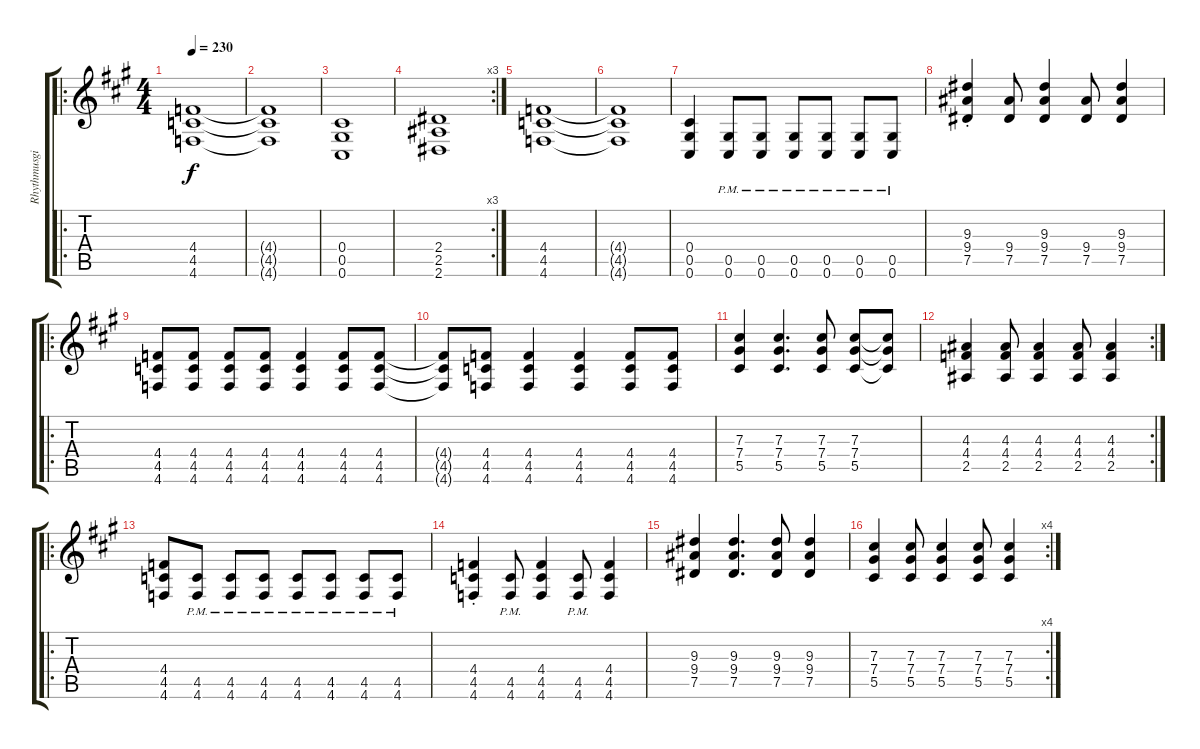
\track ("Rhythmusgit.1" "Rhythmusgi") {instrument distortionguitar}
\staff {score tabs}
\tuning (Eb4 Bb3 Gb3 Db3 Ab2 Db2) {hide}
\ro
\ts (4 4)
\tempo 230
\clef g2
\ks a
(4.4 4.5 4.6).1{dy f} |
(4.4{t} 4.5{t} 4.6{t}).1 |
(0.4 0.5 0.6).1 |
\rc 3
(2.4 2.5 2.6).1 |
(4.4 4.5 4.6).1 |
(4.4{t} 4.5{t} 4.6{t}).1 |
(0.4 0.5 0.6).4 (0.5{pm} 0.6{pm}).8 (0.5{pm} 0.6{pm}).8 (0.5{pm} 0.6{pm}).8 (0.5{pm} 0.6{pm}).8 (0.5{pm} 0.6{pm}).8 (0.5{pm} 0.6{pm}).8 |
(9.3{st} 9.4{st} 7.5{st}).4 (9.4 7.5).8 (9.3 9.4 7.5).4 (9.4 7.5).8 (9.3 9.4 7.5).4 |
\ro
(4.4 4.5 4.6).8 (4.4 4.5 4.6).8 (4.4 4.5 4.6).8 (4.4 4.5 4.6).8 (4.4 4.5 4.6).4 (4.4 4.5 4.6).8 (4.4 4.5 4.6).8 |
(4.4{t} 4.5{t} 4.6{t}).8 (4.4 4.5 4.6).8 (4.4 4.5 4.6).4 (4.4 4.5 4.6).4 (4.4 4.5 4.6).8 (4.4 4.5 4.6).8 |
(7.3 7.4 5.5).4 (7.3 7.4 5.5).4{d} (7.3 7.4 5.5).8 (7.3 7.4 5.5).8 (7.3{t} 7.4{t} 5.5{t}).8 |
\rc 2
(4.3 4.4 2.5).4 (4.3 4.4 2.5).8 (4.3 4.4 2.5).4 (4.3 4.4 2.5).8 (4.3 4.4 2.5).4 |
\ro
(4.4 4.5 4.6).8 (4.5{pm} 4.6{pm}).8 (4.5{pm} 4.6{pm}).8 (4.5{pm} 4.6{pm}).8 (4.5{pm} 4.6{pm}).8 (4.5{pm} 4.6{pm}).8 (4.5{pm} 4.6{pm}).8 (4.5{pm} 4.6{pm}).8 |
(4.4{st} 4.5{st} 4.6{st}).4 (4.5{pm} 4.6{pm}).8 (4.4 4.5 4.6).4 (4.5{pm} 4.6{pm}).8 (4.4 4.5 4.6).4 |
(9.3 9.4 7.5).4 (9.3 9.4 7.5).4{d} (9.3 9.4 7.5).8 (9.3 9.4 7.5).4 |
\rc 4
(7.3 7.4 5.5).4 (7.3 7.4 5.5).8 (7.3 7.4 5.5).4 (7.3 7.4 5.5).8 (7.3 7.4 5.5).4
